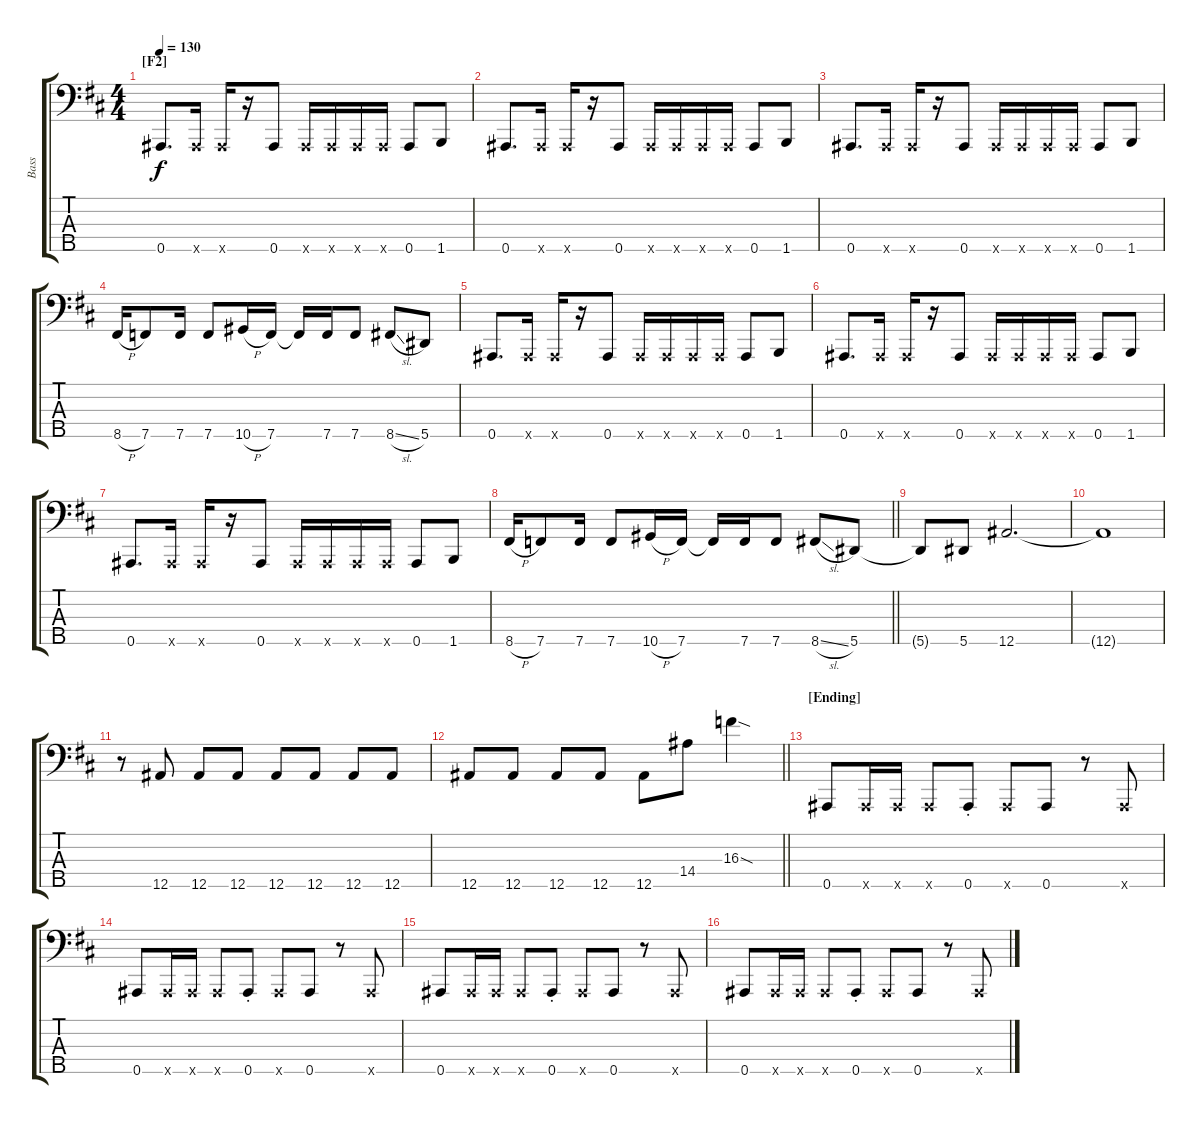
\track ("Bass" "Bass") {instrument slapbass1}
\staff {score tabs}
\tuning (B2 Gb2 Db2 Ab1 Bb0) {hide}
\ts (4 4)
\section ("" "[F2]")
\tempo 130
\clef f4
\ks bminor
0.5.8{d dy f} 0.5{x}.16 0.5{x}.16 r.16 0.5.8 0.5{x}.16 0.5{x}.16 0.5{x}.16 0.5{x}.16 0.5.8 1.5.8 |
0.5.8{d} 0.5{x}.16 0.5{x}.16 r.16 0.5.8 0.5{x}.16 0.5{x}.16 0.5{x}.16 0.5{x}.16 0.5.8 1.5.8 |
0.5.8{d} 0.5{x}.16 0.5{x}.16 r.16 0.5.8 0.5{x}.16 0.5{x}.16 0.5{x}.16 0.5{x}.16 0.5.8 1.5.8 |
8.5{h}.16 7.5.8 7.5.16 7.5.8 10.5{h}.16 7.5.16 7.5{t}.16 7.5.16 7.5.8 8.5{sl}.8 5.5.8 |
0.5.8{d} 0.5{x}.16 0.5{x}.16 r.16 0.5.8 0.5{x}.16 0.5{x}.16 0.5{x}.16 0.5{x}.16 0.5.8 1.5.8 |
0.5.8{d} 0.5{x}.16 0.5{x}.16 r.16 0.5.8 0.5{x}.16 0.5{x}.16 0.5{x}.16 0.5{x}.16 0.5.8 1.5.8 |
0.5.8{d} 0.5{x}.16 0.5{x}.16 r.16 0.5.8 0.5{x}.16 0.5{x}.16 0.5{x}.16 0.5{x}.16 0.5.8 1.5.8 |
\barLineRight lightlight
8.5{h}.16 7.5.8 7.5.16 7.5.8 10.5{h}.16 7.5.16 7.5{t}.16 7.5.16 7.5.8 8.5{sl}.8 5.5.8 |
\section ("" "")
5.5{t}.8 5.5.8 12.5.2{d} |
12.5{t}.1 |
r.8{volume 6 instrument electricbassfinger} 12.5.8{volume 15} 12.5.8 12.5.8 12.5.8 12.5.8 12.5.8 12.5.8 |
\barLineRight lightlight
12.5.8 12.5.8 12.5.8 12.5.8 12.5.8 14.4.8 16.3{sod}.4 |
\section ("" "[Ending]")
0.5.8{volume 15 instrument slapbass1} 0.5{x}.16 0.5{x}.16 0.5{x}.8 0.5{st}.8 0.5{x}.8 0.5.8 r.8 0.5{x}.8 |
0.5.8 0.5{x}.16 0.5{x}.16 0.5{x}.8 0.5{st}.8 0.5{x}.8 0.5.8 r.8 0.5{x}.8 |
0.5.8 0.5{x}.16 0.5{x}.16 0.5{x}.8 0.5{st}.8 0.5{x}.8 0.5.8 r.8 0.5{x}.8 |
0.5.8 0.5{x}.16 0.5{x}.16 0.5{x}.8 0.5{st}.8 0.5{x}.8 0.5.8 r.8 0.5{x}.8
